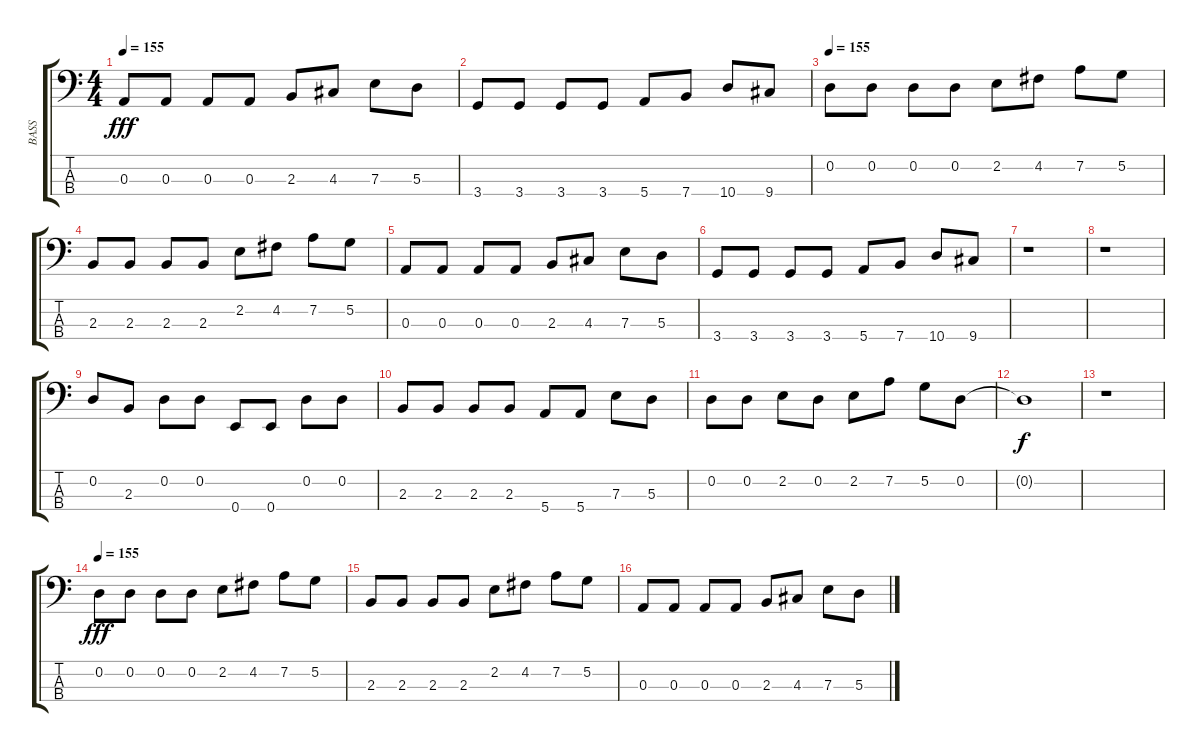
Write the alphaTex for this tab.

\track ("BASS" "BASS") {instrument electricbasspick}
\staff {score tabs}
\tuning (G2 D2 A1 E1) {hide}
\ts (4 4)
\tempo 155
\clef f4
\ks c
0.3.8{dy fff} 0.3.8 0.3.8 0.3.8 2.3.8 4.3.8 7.3.8 5.3.8 |
3.4.8 3.4.8 3.4.8 3.4.8 5.4.8 7.4.8 10.4.8 9.4.8 |
\tempo 155
0.2.8 0.2.8 0.2.8 0.2.8 2.2.8 4.2.8 7.2.8 5.2.8 |
2.3.8 2.3.8 2.3.8 2.3.8 2.2.8 4.2.8 7.2.8 5.2.8 |
0.3.8 0.3.8 0.3.8 0.3.8 2.3.8 4.3.8 7.3.8 5.3.8 |
3.4.8 3.4.8 3.4.8 3.4.8 5.4.8 7.4.8 10.4.8 9.4.8 |
r.1 |
r.1 |
0.2.8 2.3.8 0.2.8 0.2.8 0.4.8 0.4.8 0.2.8 0.2.8 |
2.3.8 2.3.8 2.3.8 2.3.8 5.4.8 5.4.8 7.3.8 5.3.8 |
0.2.8 0.2.8 2.2.8 0.2.8 2.2.8 7.2.8 5.2.8 0.2.8 |
0.2{t}.1{dy f} |
r.1 |
\tempo 155
0.2.8{dy fff} 0.2.8 0.2.8 0.2.8 2.2.8 4.2.8 7.2.8 5.2.8 |
2.3.8 2.3.8 2.3.8 2.3.8 2.2.8 4.2.8 7.2.8 5.2.8 |
0.3.8 0.3.8 0.3.8 0.3.8 2.3.8 4.3.8 7.3.8 5.3.8
